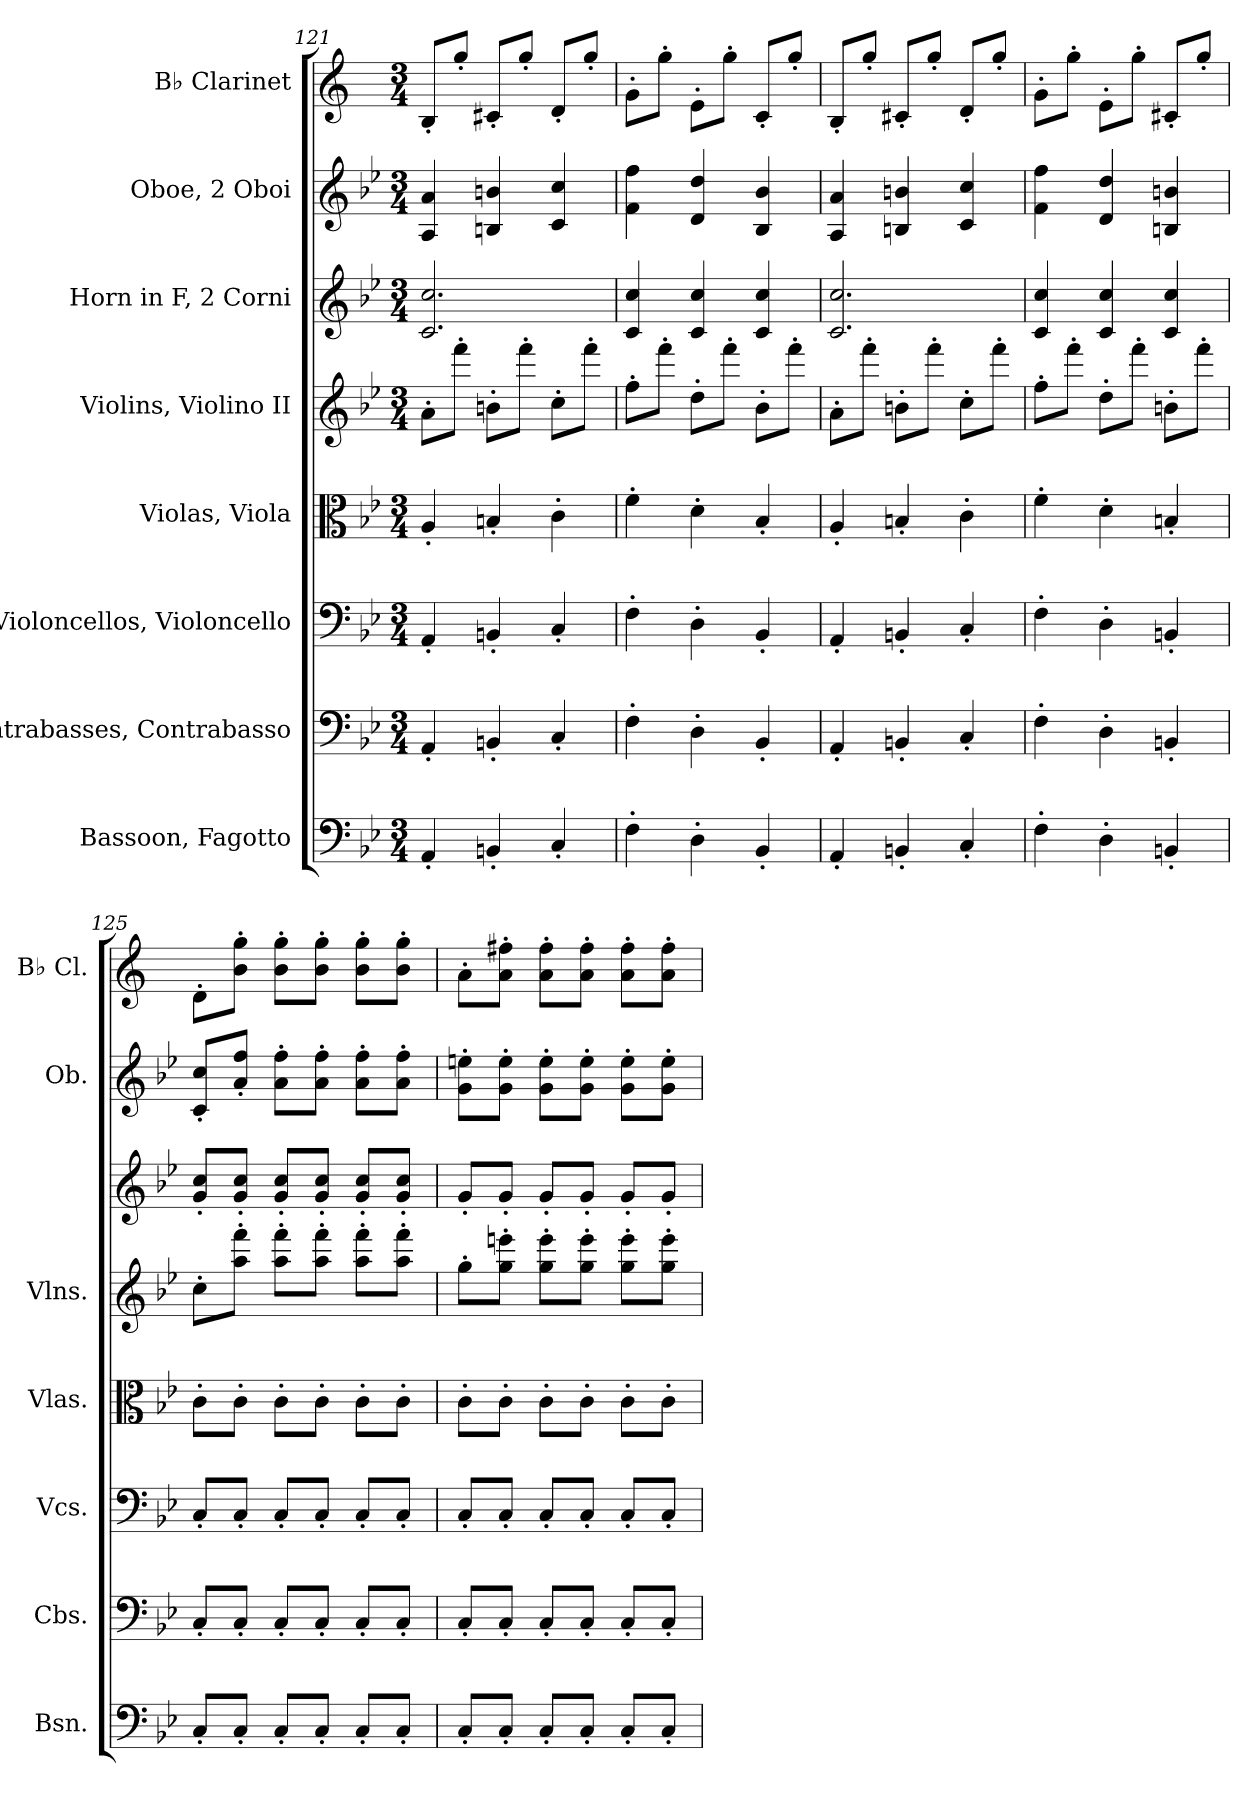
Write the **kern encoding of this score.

**kern	**kern	**kern	**kern	**kern	**kern	**kern	**kern
*part8	*part7	*part6	*part5	*part4	*part3	*part2	*part1
*staff8	*staff7	*staff6	*staff5	*staff4	*staff3	*staff2	*staff1
*I"Bassoon, Fagotto	*I"Contrabasses, Contrabasso	*I"Violoncellos, Violoncello	*I"Violas, Viola	*I"Violins, Violino II	*I"Horn in F, 2 Corni	*I"Oboe, 2 Oboi	*I"B♭ Clarinet
*I'Bsn.	*I'Cbs.	*I'Vcs.	*I'Vlas.	*I'Vlns.	*	*I'Ob.	*I'B♭ Cl.
*clefF4	*clefF4	*clefF4	*clefC3	*clefG2	*clefG2	*clefG2	*clefG2
*	*ITrd7c12	*	*	*	*ITrd4c7	*	*ITrd1c2
*k[b-e-]	*k[b-e-]	*k[b-e-]	*k[b-e-]	*k[b-e-]	*k[b-e-a-]	*k[b-e-]	*k[b-e-]
*M3/4	*M3/4	*M3/4	*M3/4	*M3/4	*M3/4	*M3/4	*M3/4
=121	=121	=121	=121	=121	=121	=121	=121
4AA'/	4AAA'/	4AA'/	4A'/	8a'\L	2.F/ 2.f/	4A/ 4a/	8A'/L
.	.	.	.	8fff'\J	.	.	8ff'/J
4BBn'/	4BBBn'/	4BBn'/	4Bn'/	8bn'\L	.	4Bn/ 4bn/	8Bn'/L
.	.	.	.	8fff'\J	.	.	8ff'/J
4C'/	4CC'/	4C'/	4c'\	8cc'\L	.	4c/ 4cc/	8c'/L
.	.	.	.	8fff'\J	.	.	8ff'/J
=122	=122	=122	=122	=122	=122	=122	=122
4F'\	4FF'\	4F'\	4f'\	8ff'\L	4F/ 4f/	4f\ 4ff\	8f'\L
.	.	.	.	8fff'\J	.	.	8ff'\J
4D'\	4DD'\	4D'\	4d'\	8dd'\L	4F/ 4f/	4d/ 4dd/	8d'\L
.	.	.	.	8fff'\J	.	.	8ff'\J
4BB-'/	4BBB-'/	4BB-'/	4B-'/	8b-'\L	4F/ 4f/	4B-/ 4b-/	8B-'/L
.	.	.	.	8fff'\J	.	.	8ff'/J
=123	=123	=123	=123	=123	=123	=123	=123
4AA'/	4AAA'/	4AA'/	4A'/	8a'\L	2.F/ 2.f/	4A/ 4a/	8A'/L
.	.	.	.	8fff'\J	.	.	8ff'/J
4BBn'/	4BBBn'/	4BBn'/	4Bn'/	8bn'\L	.	4Bn/ 4bn/	8Bn'/L
.	.	.	.	8fff'\J	.	.	8ff'/J
4C'/	4CC'/	4C'/	4c'\	8cc'\L	.	4c/ 4cc/	8c'/L
.	.	.	.	8fff'\J	.	.	8ff'/J
!!LO:LB:g=z
=124	=124	=124	=124	=124	=124	=124	=124
4F'\	4FF'\	4F'\	4f'\	8ff'\L	4F/ 4f/	4f\ 4ff\	8f'\L
.	.	.	.	8fff'\J	.	.	8ff'\J
4D'\	4DD'\	4D'\	4d'\	8dd'\L	4F/ 4f/	4d/ 4dd/	8d'\L
.	.	.	.	8fff'\J	.	.	8ff'\J
4BBn'/	4BBBn'/	4BBn'/	4Bn'/	8bn'\L	4F/ 4f/	4Bn/ 4bn/	8Bn'/L
.	.	.	.	8fff'\J	.	.	8ff'/J
=125	=125	=125	=125	=125	=125	=125	=125
8C'/L	8CC'/L	8C'/L	8c'\L	8cc'\L	8c'/ 8f'/L	8c'/ 8cc'/L	8c'\L
8C'/J	8CC'/J	8C'/J	8c'\J	8aa'\ 8fff'\J	8c'/ 8f'/J	8a'/ 8ff'/J	8a\' 8ff\'J
8C'/L	8CC'/L	8C'/L	8c'\L	8aa'\ 8fff'\L	8c'/ 8f'/L	8a'\ 8ff'\L	8a\' 8ff\'L
8C'/J	8CC'/J	8C'/J	8c'\J	8aa'\ 8fff'\J	8c'/ 8f'/J	8a'\ 8ff'\J	8a\' 8ff\'J
8C'/L	8CC'/L	8C'/L	8c'\L	8aa'\ 8fff'\L	8c'/ 8f'/L	8a'\ 8ff'\L	8a\' 8ff\'L
8C'/J	8CC'/J	8C'/J	8c'\J	8aa'\ 8fff'\J	8c'/ 8f'/J	8a'\ 8ff'\J	8a\' 8ff\'J
=126	=126	=126	=126	=126	=126	=126	=126
8C'/L	8CC'/L	8C'/L	8c'\L	8gg'\L	8c'/L	8g'\ 8een'\L	8g'\L
8C'/J	8CC'/J	8C'/J	8c'\J	8gg'\ 8eeen'\J	8c'/J	8g'\ 8ee'\J	8g\' 8een\'J
8C'/L	8CC'/L	8C'/L	8c'\L	8gg'\ 8eee'\L	8c'/L	8g'\ 8ee'\L	8g\' 8ee\'L
8C'/J	8CC'/J	8C'/J	8c'\J	8gg'\ 8eee'\J	8c'/J	8g'\ 8ee'\J	8g\' 8ee\'J
8C'/L	8CC'/L	8C'/L	8c'\L	8gg'\ 8eee'\L	8c'/L	8g'\ 8ee'\L	8g\' 8ee\'L
8C'/J	8CC'/J	8C'/J	8c'\J	8gg'\ 8eee'\J	8c'/J	8g'\ 8ee'\J	8g\' 8ee\'J
=	=	=	=	=	=	=	=
*-	*-	*-	*-	*-	*-	*-	*-
